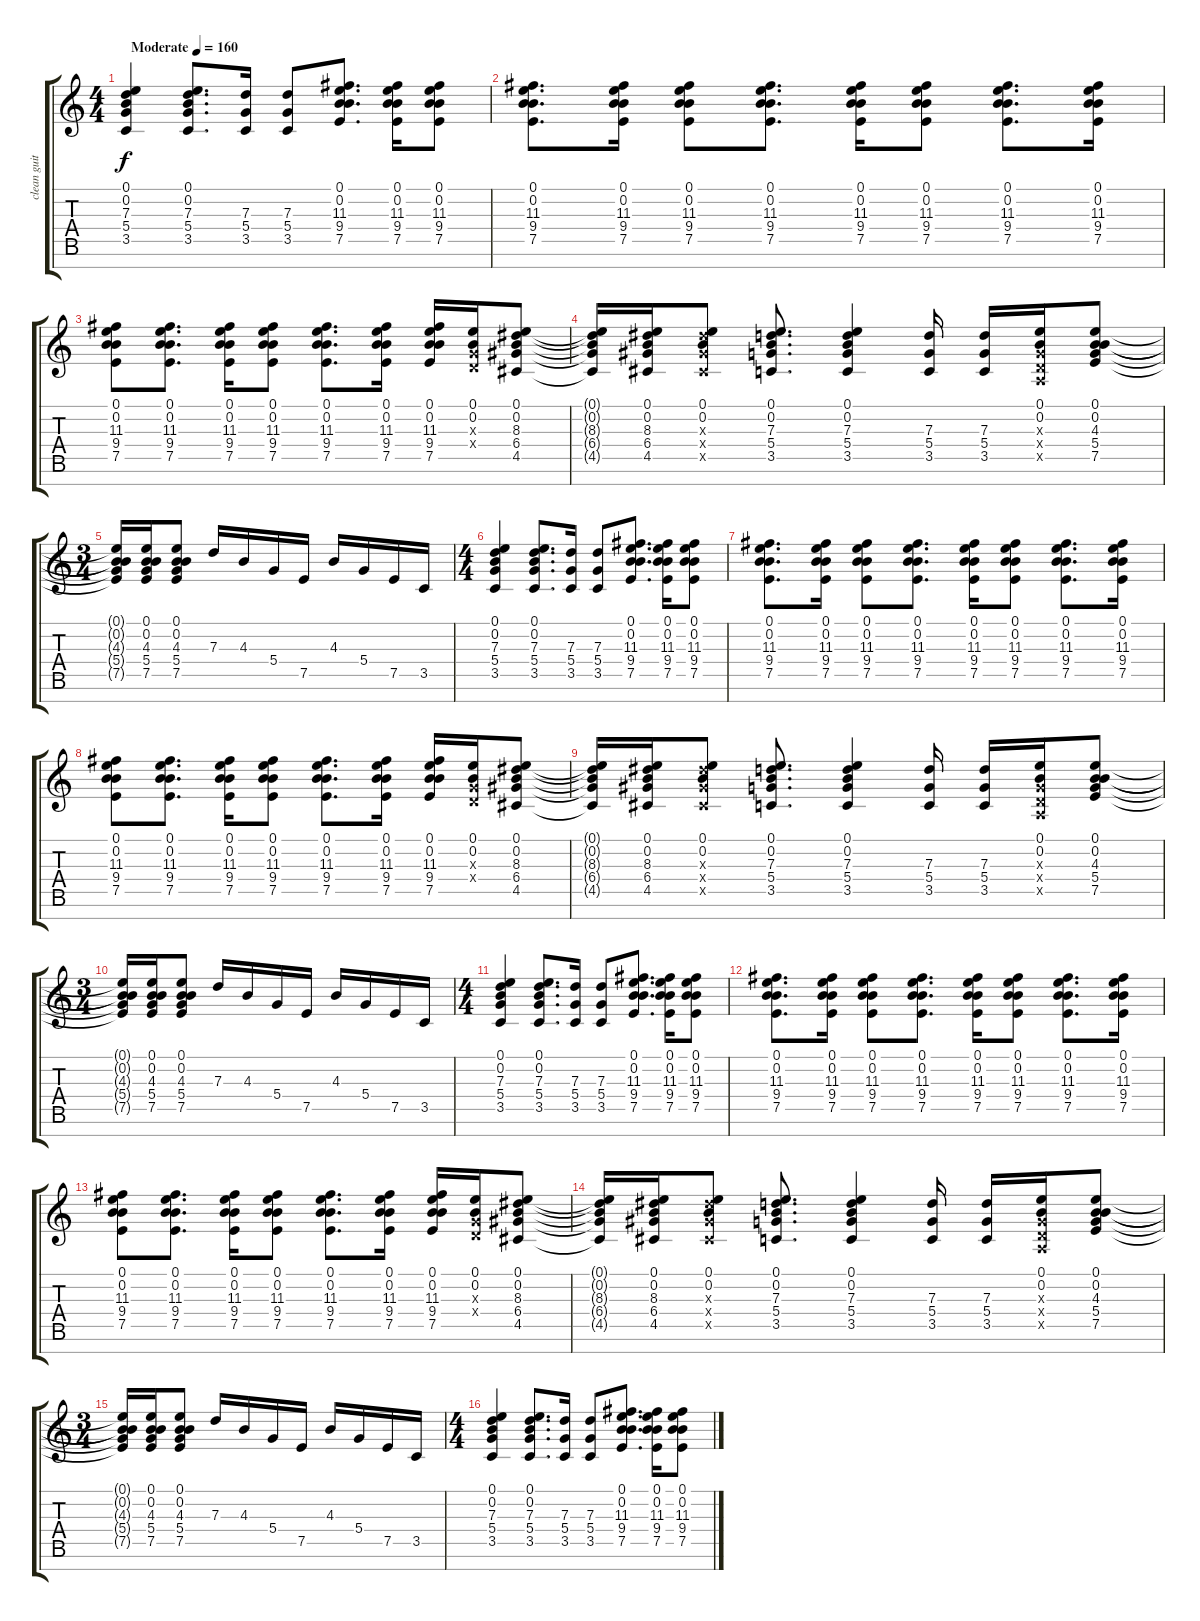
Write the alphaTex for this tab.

\track ("clean guitar" "clean guit") {instrument acousticguitarsteel}
\staff {score tabs}
\tuning (E4 B3 G3 D3 A2 E2 B1) {hide}
\ts (4 4)
\tempo (160 "Moderate")
\clef g2
\ks c
(0.1 0.2 7.3 5.4 3.5).4{dy f instrument acousticguitarsteel} (0.1 0.2 7.3 5.4 3.5).8{d} (7.3 5.4 3.5).16 (7.3 5.4 3.5).8 (0.1 0.2 11.3 9.4 7.5).8{d} (0.1 0.2 11.3 9.4 7.5).16 (0.1 0.2 11.3 9.4 7.5).8 |
(0.1 0.2 11.3 9.4 7.5).8{d} (0.1 0.2 11.3 9.4 7.5).16 (0.1 0.2 11.3 9.4 7.5).8 (0.1 0.2 11.3 9.4 7.5).8{d} (0.1 0.2 11.3 9.4 7.5).16 (0.1 0.2 11.3 9.4 7.5).8 (0.1 0.2 11.3 9.4 7.5).8{d} (0.1 0.2 11.3 9.4 7.5).16 |
(0.1 0.2 11.3 9.4 7.5).8 (0.1 0.2 11.3 9.4 7.5).8{d} (0.1 0.2 11.3 9.4 7.5).16 (0.1 0.2 11.3 9.4 7.5).8 (0.1 0.2 11.3 9.4 7.5).8{d} (0.1 0.2 11.3 9.4 7.5).16 (0.1 0.2 11.3 9.4 7.5).16 (0.1 0.2 0.3{x} 0.4{x}).16 (0.1 0.2 8.3 6.4 4.5).8 |
(0.1{t} 0.2{t} 8.3{t} 6.4{t} 4.5{t}).16 (0.1 0.2 8.3 6.4 4.5).16 (0.1 0.2 8.3{x} 6.4{x} 4.5{x}).8 (0.1 0.2 7.3 5.4 3.5).8{d} (0.1 0.2 7.3 5.4 3.5).4 (7.3 5.4 3.5).16 (7.3 5.4 3.5).16 (0.1 0.2 0.3{x} 0.4{x} 0.5{x}).16 (0.1 0.2 4.3 5.4 7.5).8 |
\ts (3 4)
(0.1{t} 0.2{t} 4.3{t} 5.4{t} 7.5{t}).16 (0.1 0.2 4.3 5.4 7.5).16 (0.1 0.2 4.3 5.4 7.5).8 7.3.16 4.3.16 5.4.16 7.5.16 4.3.16 5.4.16 7.5.16 3.5.16 |
\ts (4 4)
(0.1 0.2 7.3 5.4 3.5).4 (0.1 0.2 7.3 5.4 3.5).8{d} (7.3 5.4 3.5).16 (7.3 5.4 3.5).8 (0.1 0.2 11.3 9.4 7.5).8{d} (0.1 0.2 11.3 9.4 7.5).16 (0.1 0.2 11.3 9.4 7.5).8 |
(0.1 0.2 11.3 9.4 7.5).8{d} (0.1 0.2 11.3 9.4 7.5).16 (0.1 0.2 11.3 9.4 7.5).8 (0.1 0.2 11.3 9.4 7.5).8{d} (0.1 0.2 11.3 9.4 7.5).16 (0.1 0.2 11.3 9.4 7.5).8 (0.1 0.2 11.3 9.4 7.5).8{d} (0.1 0.2 11.3 9.4 7.5).16 |
(0.1 0.2 11.3 9.4 7.5).8 (0.1 0.2 11.3 9.4 7.5).8{d} (0.1 0.2 11.3 9.4 7.5).16 (0.1 0.2 11.3 9.4 7.5).8 (0.1 0.2 11.3 9.4 7.5).8{d} (0.1 0.2 11.3 9.4 7.5).16 (0.1 0.2 11.3 9.4 7.5).16 (0.1 0.2 0.3{x} 0.4{x}).16 (0.1 0.2 8.3 6.4 4.5).8 |
(0.1{t} 0.2{t} 8.3{t} 6.4{t} 4.5{t}).16 (0.1 0.2 8.3 6.4 4.5).16 (0.1 0.2 8.3{x} 6.4{x} 4.5{x}).8 (0.1 0.2 7.3 5.4 3.5).8{d} (0.1 0.2 7.3 5.4 3.5).4 (7.3 5.4 3.5).16 (7.3 5.4 3.5).16 (0.1 0.2 0.3{x} 0.4{x} 0.5{x}).16 (0.1 0.2 4.3 5.4 7.5).8 |
\ts (3 4)
(0.1{t} 0.2{t} 4.3{t} 5.4{t} 7.5{t}).16 (0.1 0.2 4.3 5.4 7.5).16 (0.1 0.2 4.3 5.4 7.5).8 7.3.16 4.3.16 5.4.16 7.5.16 4.3.16 5.4.16 7.5.16 3.5.16 |
\ts (4 4)
(0.1 0.2 7.3 5.4 3.5).4 (0.1 0.2 7.3 5.4 3.5).8{d} (7.3 5.4 3.5).16 (7.3 5.4 3.5).8 (0.1 0.2 11.3 9.4 7.5).8{d} (0.1 0.2 11.3 9.4 7.5).16 (0.1 0.2 11.3 9.4 7.5).8 |
(0.1 0.2 11.3 9.4 7.5).8{d} (0.1 0.2 11.3 9.4 7.5).16 (0.1 0.2 11.3 9.4 7.5).8 (0.1 0.2 11.3 9.4 7.5).8{d} (0.1 0.2 11.3 9.4 7.5).16 (0.1 0.2 11.3 9.4 7.5).8 (0.1 0.2 11.3 9.4 7.5).8{d} (0.1 0.2 11.3 9.4 7.5).16 |
(0.1 0.2 11.3 9.4 7.5).8 (0.1 0.2 11.3 9.4 7.5).8{d} (0.1 0.2 11.3 9.4 7.5).16 (0.1 0.2 11.3 9.4 7.5).8 (0.1 0.2 11.3 9.4 7.5).8{d} (0.1 0.2 11.3 9.4 7.5).16 (0.1 0.2 11.3 9.4 7.5).16 (0.1 0.2 0.3{x} 0.4{x}).16 (0.1 0.2 8.3 6.4 4.5).8 |
(0.1{t} 0.2{t} 8.3{t} 6.4{t} 4.5{t}).16 (0.1 0.2 8.3 6.4 4.5).16 (0.1 0.2 8.3{x} 6.4{x} 4.5{x}).8 (0.1 0.2 7.3 5.4 3.5).8{d} (0.1 0.2 7.3 5.4 3.5).4 (7.3 5.4 3.5).16 (7.3 5.4 3.5).16 (0.1 0.2 0.3{x} 0.4{x} 0.5{x}).16 (0.1 0.2 4.3 5.4 7.5).8 |
\ts (3 4)
(0.1{t} 0.2{t} 4.3{t} 5.4{t} 7.5{t}).16 (0.1 0.2 4.3 5.4 7.5).16 (0.1 0.2 4.3 5.4 7.5).8 7.3.16 4.3.16 5.4.16 7.5.16 4.3.16 5.4.16 7.5.16 3.5.16 |
\ts (4 4)
(0.1 0.2 7.3 5.4 3.5).4 (0.1 0.2 7.3 5.4 3.5).8{d} (7.3 5.4 3.5).16 (7.3 5.4 3.5).8 (0.1 0.2 11.3 9.4 7.5).8{d} (0.1 0.2 11.3 9.4 7.5).16 (0.1 0.2 11.3 9.4 7.5).8
